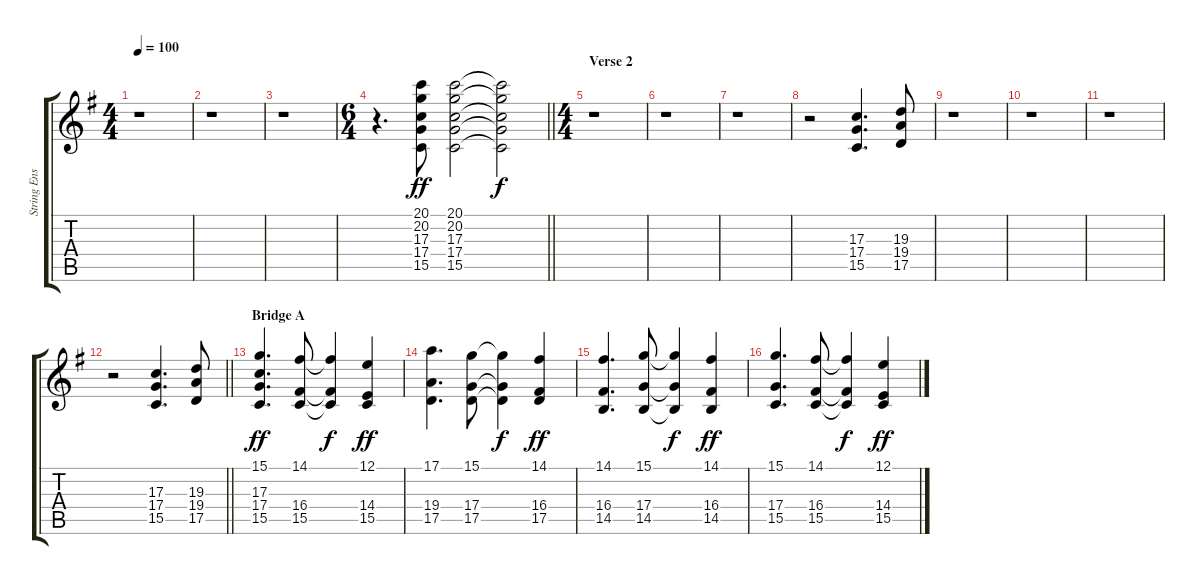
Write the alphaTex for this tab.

\track ("String Ensemble" "String Ens") {instrument stringensemble1}
\staff {score tabs}
\tuning (E4 B3 G3 D3 A2 E2) {hide}
\ts (4 4)
\tempo 100
\clef g2
\ks g
r.1{dy ff} |
r.1 |
r.1 |
\ts (6 4)
\barLineRight lightlight
r.4{d} (20.1 20.2 17.3 17.4 15.5).8 (20.1 20.2 17.3 17.4 15.5).2 (20.1{t} 20.2{t} 17.3{t} 17.4{t} 15.5{t}).2{dy f} |
\ts (4 4)
\section ("" "Verse 2")
r.1 |
r.1 |
r.1 |
r.2 (17.3 17.4 15.5).4{d} (19.3 19.4 17.5).8 |
r.1 |
r.1 |
r.1 |
\barLineRight lightlight
r.2 (17.3 17.4 15.5).4{d} (19.3 19.4 17.5).8 |
\section ("" "Bridge A")
(15.1 17.3 17.4 15.5).4{d dy ff} (14.1 16.4 15.5).8 (14.1{t} 16.4{t} 15.5{t}).4{dy f} (12.1 14.4 15.5).4{dy ff} |
(17.1 19.4 17.5).4{d} (15.1 17.4 17.5).8 (15.1{t} 17.4{t} 17.5{t}).4{dy f} (14.1 16.4 17.5).4{dy ff} |
(14.1 16.4 14.5).4{d} (15.1 17.4 14.5).8 (15.1{t} 17.4{t} 14.5{t}).4{dy f} (14.1 16.4 14.5).4{dy ff} |
(15.1 17.4 15.5).4{d} (14.1 16.4 15.5).8 (14.1{t} 16.4{t} 15.5{t}).4{dy f} (12.1 14.4 15.5).4{dy ff}
